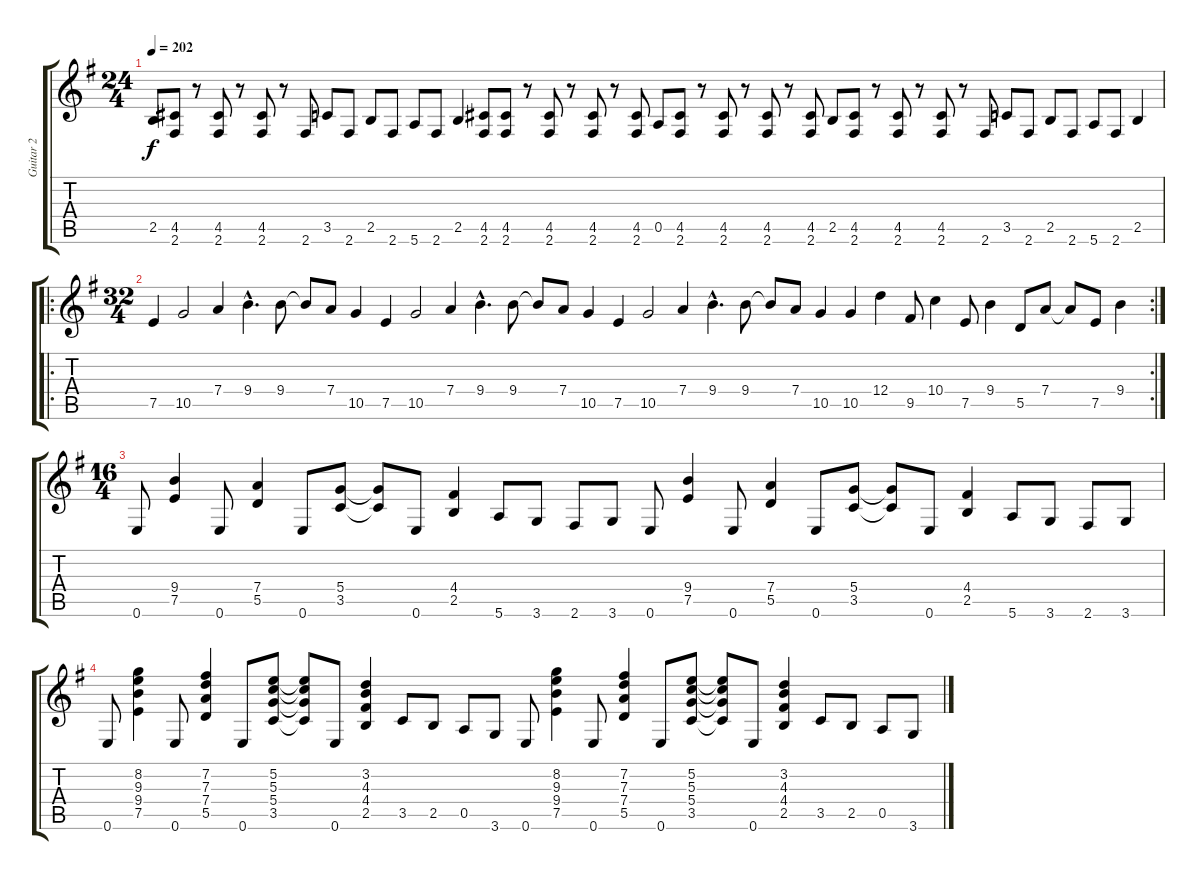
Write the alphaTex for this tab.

\track ("Guitar 2" "Guitar 2") {instrument acousticguitarsteel}
\staff {score tabs}
\tuning (E4 B3 G3 D3 A2 E2) {hide}
\ts (24 4)
\tempo 202
\clef g2
\ks g
2.5.8{dy f} (4.5 2.6).8 r.8 (4.5 2.6).8 r.8 (4.5 2.6).8 r.8 2.6.8 3.5.8 2.6.8 2.5.8 2.6.8 5.6.8 2.6.8 2.5.4 (4.5 2.6).8 (4.5 2.6).8 r.8 (4.5 2.6).8 r.8 (4.5 2.6).8 r.8 (4.5 2.6).8 0.5.8 (4.5 2.6).8 r.8 (4.5 2.6).8 r.8 (4.5 2.6).8 r.8 (4.5 2.6).8 2.5.8 (4.5 2.6).8 r.8 (4.5 2.6).8 r.8 (4.5 2.6).8 r.8 2.6.8 3.5.8 2.6.8 2.5.8 2.6.8 5.6.8 2.6.8 2.5.4 |
\ro
\rc 2
\ts (32 4)
7.5.4 10.5.2 7.4.4 9.4{hac}.4{d} 9.4.8 9.4{t}.8 7.4.8 10.5.4 7.5.4 10.5.2 7.4.4 9.4{hac}.4{d} 9.4.8 9.4{t}.8 7.4.8 10.5.4 7.5.4 10.5.2 7.4.4 9.4{hac}.4{d} 9.4.8 9.4{t}.8 7.4.8 10.5.4 10.5.4 12.4.4 9.5.8 10.4.4 7.5.8 9.4.4 5.5.8 7.4.8 7.4{t}.8 7.5.8 9.4.4 |
\ts (16 4)
0.6.8 (9.4 7.5).4 0.6.8 (7.4 5.5).4 0.6.8 (5.4 3.5).8 (5.4{t} 3.5{t}).8 0.6.8 (4.4 2.5).4 5.6.8 3.6.8 2.6.8 3.6.8 0.6.8 (9.4 7.5).4 0.6.8 (7.4 5.5).4 0.6.8 (5.4 3.5).8 (5.4{t} 3.5{t}).8 0.6.8 (4.4 2.5).4 5.6.8 3.6.8 2.6.8 3.6.8 |
0.6.8 (8.2 9.3 9.4 7.5).4 0.6.8 (7.2 7.3 7.4 5.5).4 0.6.8 (5.2 5.3 5.4 3.5).8 (5.2{t} 5.3{t} 5.4{t} 3.5{t}).8 0.6.8 (3.2 4.3 4.4 2.5).4 3.5.8 2.5.8 0.5.8 3.6.8 0.6.8 (8.2 9.3 9.4 7.5).4 0.6.8 (7.2 7.3 7.4 5.5).4 0.6.8 (5.2 5.3 5.4 3.5).8 (5.2{t} 5.3{t} 5.4{t} 3.5{t}).8 0.6.8 (3.2 4.3 4.4 2.5).4 3.5.8 2.5.8 0.5.8 3.6.8
